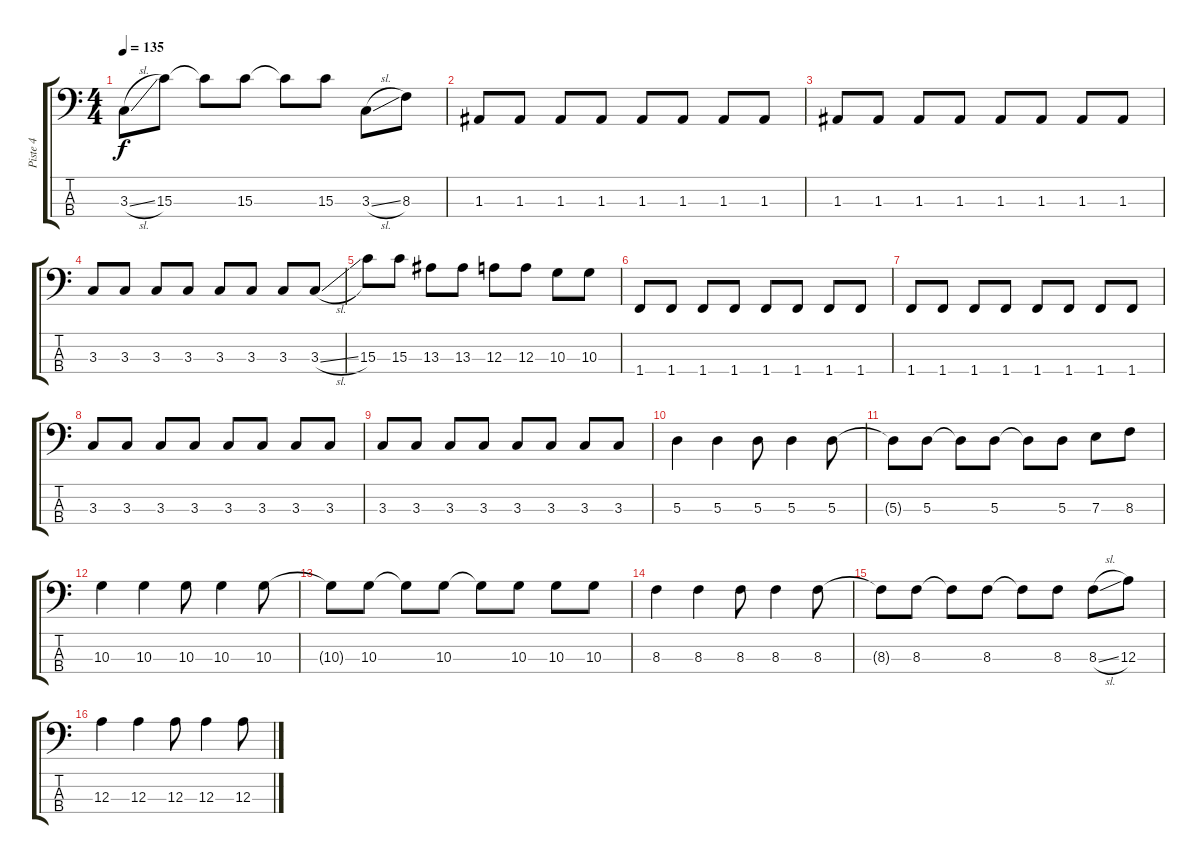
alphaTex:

\track ("Piste 4" "Piste 4") {instrument electricbassfinger}
\staff {score tabs}
\tuning (G2 D2 A1 E1) {hide}
\ts (4 4)
\tempo 135
\clef f4
\ks c
3.3{sl}.8{dy f} 15.3.8 15.3{t}.8 15.3.8 15.3{t}.8 15.3.8 3.3{sl}.8 8.3.8 |
1.3.8 1.3.8 1.3.8 1.3.8 1.3.8 1.3.8 1.3.8 1.3.8 |
1.3.8 1.3.8 1.3.8 1.3.8 1.3.8 1.3.8 1.3.8 1.3.8 |
3.3.8 3.3.8 3.3.8 3.3.8 3.3.8 3.3.8 3.3.8 3.3{sl}.8 |
15.3.8 15.3.8 13.3.8 13.3.8 12.3.8 12.3.8 10.3.8 10.3.8 |
1.4.8 1.4.8 1.4.8 1.4.8 1.4.8 1.4.8 1.4.8 1.4.8 |
1.4.8 1.4.8 1.4.8 1.4.8 1.4.8 1.4.8 1.4.8 1.4.8 |
3.3.8 3.3.8 3.3.8 3.3.8 3.3.8 3.3.8 3.3.8 3.3.8 |
3.3.8 3.3.8 3.3.8 3.3.8 3.3.8 3.3.8 3.3.8 3.3.8 |
5.3.4 5.3.4 5.3.8 5.3.4 5.3.8 |
5.3{t}.8 5.3.8 5.3{t}.8 5.3.8 5.3{t}.8 5.3.8 7.3.8 8.3.8 |
10.3.4 10.3.4 10.3.8 10.3.4 10.3.8 |
10.3{t}.8 10.3.8 10.3{t}.8 10.3.8 10.3{t}.8 10.3.8 10.3.8 10.3.8 |
8.3.4 8.3.4 8.3.8 8.3.4 8.3.8 |
8.3{t}.8 8.3.8 8.3{t}.8 8.3.8 8.3{t}.8 8.3.8 8.3{sl}.8 12.3.8 |
12.3.4 12.3.4 12.3.8 12.3.4 12.3.8
